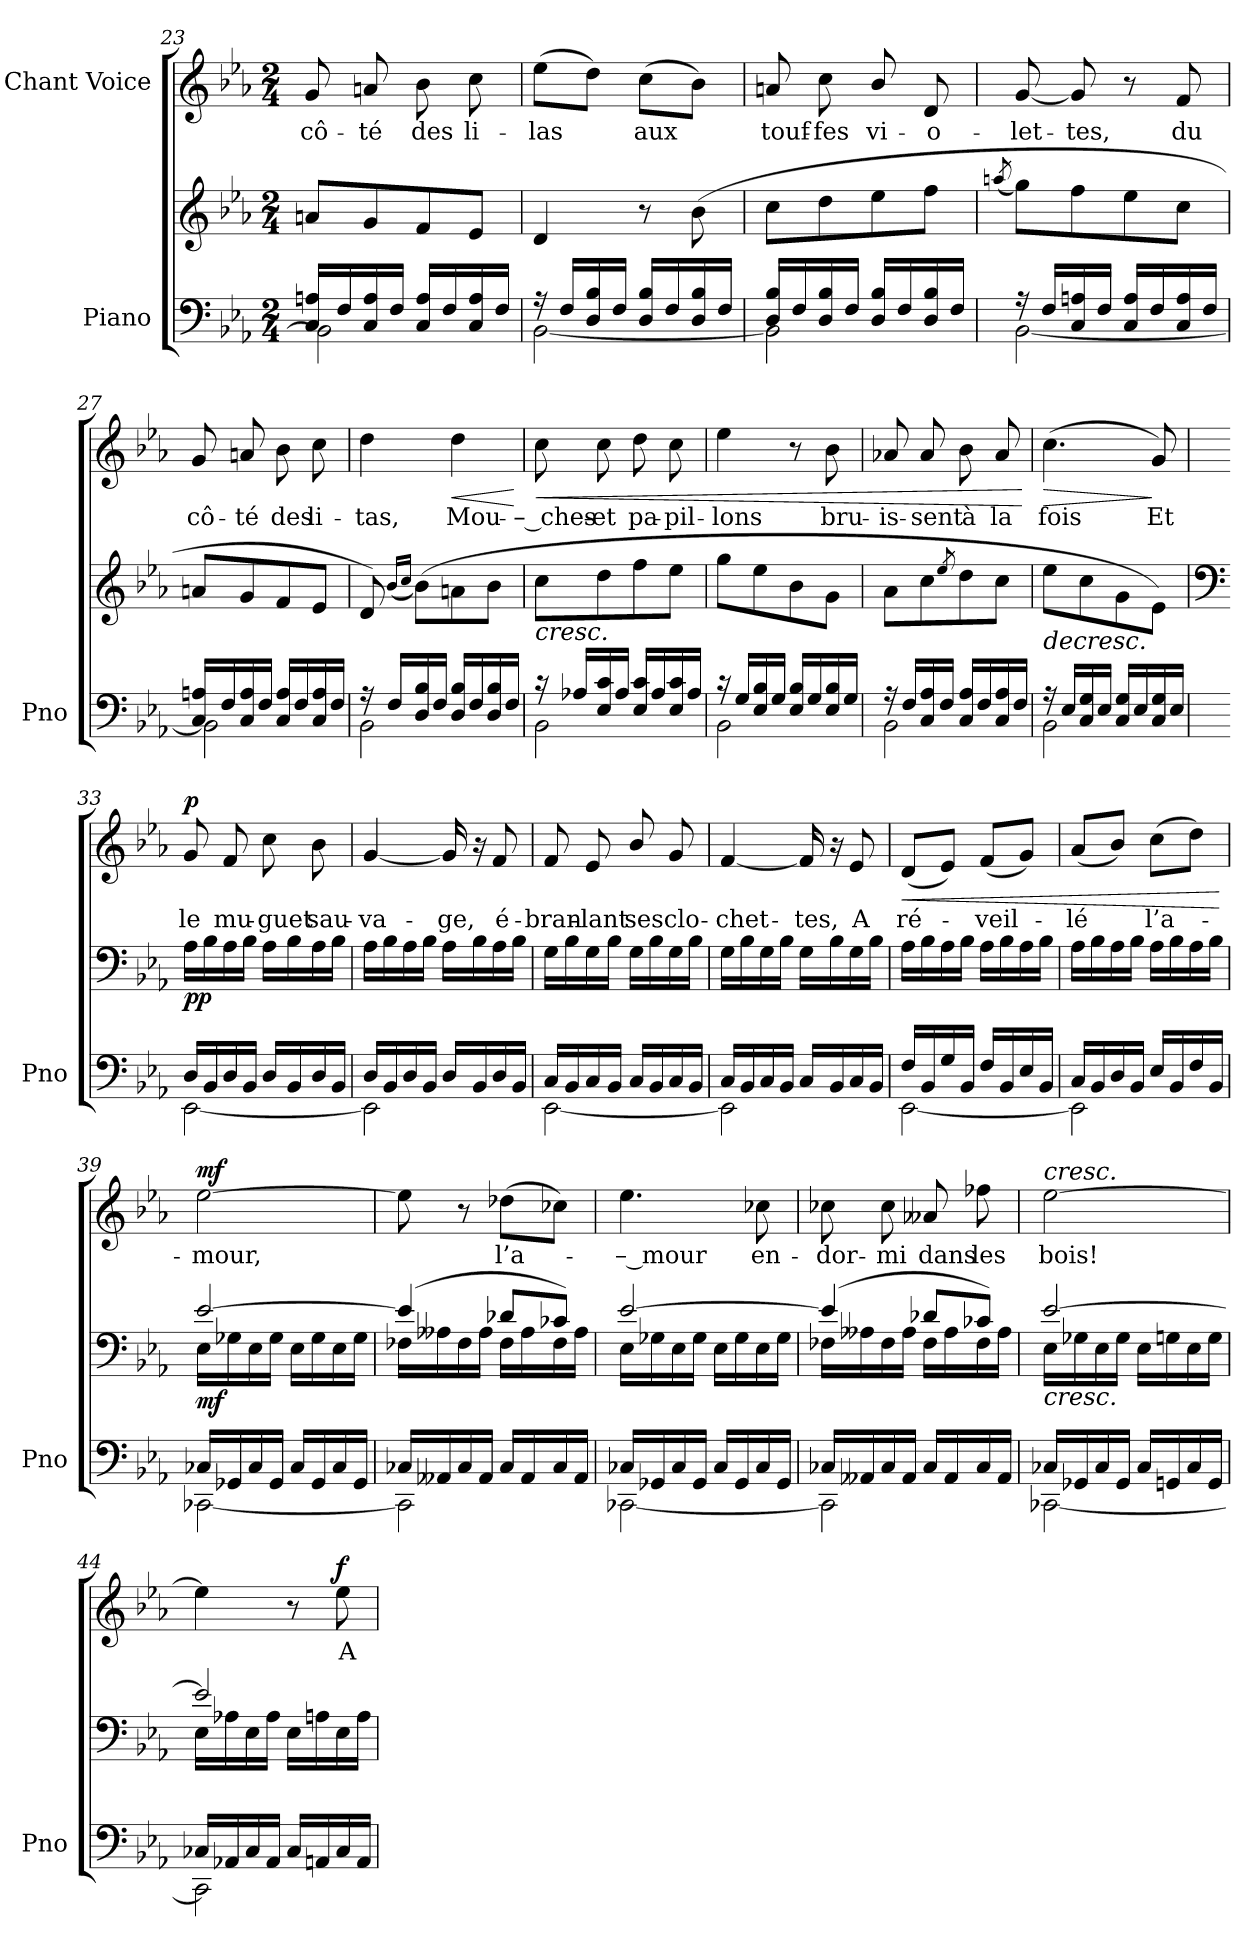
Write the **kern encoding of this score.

**kern	**kern	**dynam	**kern	**text	**dynam
*part2	*part2	*part2	*part1	*part1	*part1
*staff3	*staff2	*staff2/3	*staff1	*staff1	*staff1
*I"Piano	*	*	*I"Chant Voice	*	*
*I'Pno	*	*	*	*	*
*clefF4	*clefG2	*	*clefG2	*	*
*k[b-e-a-]	*k[b-e-a-]	*	*k[b-e-a-]	*	*
*M2/4	*M2/4	*	*M2/4	*	*
=23	=23	=23	=23	=23	=23
*^	*	*	*	*	*
16C/ 16An/LL	2BB-\]	8an/L	.	8g/	cô-	.
16F/	.	.	.	.	.	.
16C/ 16A/	.	8g/	.	8an/	-té	.
16F/JJ	.	.	.	.	.	.
16C/ 16A/LL	.	8f/	.	8b-\	des	.
16F/	.	.	.	.	.	.
16C/ 16A/	.	8e-/J	.	8cc\	li-	.
16F/JJ	.	.	.	.	.	.
=24	=24	=24	=24	=24	=24	=24
16r	[2BB-\	4d/	.	(8ee-\L	-las	.
16F/LL	.	.	.	.	.	.
16D/ 16B-/	.	.	.	8dd\J)	.	.
16F/JJ	.	.	.	.	.	.
16D/ 16B-/LL	.	8r	.	(8cc\L	aux	.
16F/	.	.	.	.	.	.
16D/ 16B-/	.	(8b-\	.	8b-\J)	.	.
16F/JJ	.	.	.	.	.	.
=25	=25	=25	=25	=25	=25	=25
16D/ 16B-/LL	2BB-\]	8cc\L	.	8an/	touf-	.
16F/	.	.	.	.	.	.
16D/ 16B-/	.	8dd\	.	8cc\	-fes	.
16F/JJ	.	.	.	.	.	.
16D/ 16B-/LL	.	8ee-\	.	8b-/	vi-	.
16F/	.	.	.	.	.	.
16D/ 16B-/	.	8ff\J	.	8d/	-o-	.
16F/JJ	.	.	.	.	.	.
=26	=26	=26	=26	=26	=26	=26
.	.	(8qaan/	.	.	.	.
16r	[2BB-\	8gg\L)	.	[8g/	-let-	.
16F/LL	.	.	.	.	.	.
16C/ 16An/	.	8ff\	.	8g/]	-tes,	.
16F/JJ	.	.	.	.	.	.
16C/ 16A/LL	.	8ee-\	.	8r	.	.
16F/	.	.	.	.	.	.
16C/ 16A/	.	8cc\J	.	8f/	du	.
16F/JJ	.	.	.	.	.	.
=27	=27	=27	=27	=27	=27	=27
16C/ 16An/LL	2BB-\]	8an/L	.	8g/	cô-	.
16F/	.	.	.	.	.	.
16C/ 16A/	.	8g/	.	8an/	-té	.
16F/JJ	.	.	.	.	.	.
16C/ 16A/LL	.	8f/	.	8b-\	des	.
16F/	.	.	.	.	.	.
16C/ 16A/	.	8e-/J	.	8cc\	li-	.
16F/JJ	.	.	.	.	.	.
=28	=28	=28	=28	=28	=28	=28
16r	2BB-\	8d/)	.	4dd\	-tas,	.
16F/LL	.	.	.	.	.	.
.	.	(16qb-/LL	.	.	.	.
.	.	16qcc/JJ	.	.	.	.
16D/ 16B-/	.	(8b-\L)	.	.	.	.
16F/JJ	.	.	.	.	.	.
!	!	!	!	!	!	!LO:HP:b
16D/ 16B-/LL	.	8an\	.	4dd\	Mou-	<
16F/	.	.	.	.	.	.
16D/ 16B-/	.	8b-\J	.	.	.	.
16F/JJ	.	.	.	.	.	.
*v	*v	*	*	*	*	*
.	.	.	.	.	[
=29	=29	=29	=29	=29	=29
*^	*	*	*	*	*
!	!	!	!LO:HP:b	!	!	!LO:HP:b
16r	2BB-\	8cc\L	<	8cc\	-– ches-	<
16A-X/LL	.	.	.	.	.	.
16E-/ 16c/	.	8dd\	.	8cc\	-et	.
16A-/JJ	.	.	.	.	.	.
16E-/ 16c/LL	.	8ff\	.	8dd\	pa-	.
16A-/	.	.	.	.	.	.
16E-/ 16c/	.	8ee-\J	.	8cc\	-pil-	.
16A-/JJ	.	.	.	.	.	.
=30	=30	=30	=30	=30	=30	=30
16r	2BB-\	8gg\L	.	4ee-\	-lons	.
16G/LL	.	.	.	.	.	.
16E-/ 16B-/	.	8ee-\	.	.	.	.
16G/JJ	.	.	.	.	.	.
16E-/ 16B-/LL	.	8b-\	.	8r	.	.
16G/	.	.	.	.	.	.
16E-/ 16B-/	.	8g\J	.	8b-\	bru-	.
16G/JJ	.	.	.	.	.	.
=31	=31	=31	=31	=31	=31	=31
16r	2BB-\	8a-\L	.	8a-X/	-is-	.
16F/LL	.	.	.	.	.	.
16C/ 16A-/	.	8cc\	.	8a-/	-sent	.
16F/JJ	.	.	.	.	.	.
.	.	8qee-/	.	.	.	.
16C/ 16A-/LL	.	8dd\	.	8b-\	à	.
16F/	.	.	.	.	.	.
16C/ 16A-/	.	8cc\J	.	8a-/	la	.
16F/JJ	.	.	.	.	.	.
*v	*v	*	*	*	*	*
.	.	.	.	.	[
=32	=32	=32	=32	=32	=32
*^	*	*	*	*	*
!	!	!	!LO:HP:b	!	!	!LO:HP:b
16r	2BB-\	8ee-\L	>	(4.cc\	fois	>
16E-/LL	.	.	.	.	.	.
16C/ 16G/	.	8cc\	.	.	.	.
16E-/JJ	.	.	.	.	.	.
16C/ 16G/LL	.	8g\	.	.	.	.
16E-/	.	.	.	.	.	.
16C/ 16G/	.	8e-\J)	[	8g/)	Et	]
16E-/JJ	.	.	.	.	.	.
=33	=33	=33	=33	=33	=33	=33
*	*	*clefF4	*	*	*	*
!	!	!	!LO:DY:b	!	!	!LO:DY:a
16D/LL	[2EE-\	16A-\LL	pp	8g/	le	p
16BB-/	.	16B-\	.	.	.	.
16D/	.	16A-\	.	8f/	mu-	.
16BB-/JJ	.	16B-\JJ	.	.	.	.
16D/LL	.	16A-\LL	.	8cc\	-guet	.
16BB-/	.	16B-\	.	.	.	.
16D/	.	16A-\	.	8b-\	sau-	.
16BB-/JJ	.	16B-\JJ	.	.	.	.
=34	=34	=34	=34	=34	=34	=34
16D/LL	2EE-\]	16A-\LL	.	[4g/	-va-	.
16BB-/	.	16B-\	.	.	.	.
16D/	.	16A-\	.	.	.	.
16BB-/JJ	.	16B-\JJ	.	.	.	.
16D/LL	.	16A-\LL	.	16g/]	-ge,	.
16BB-/	.	16B-\	.	16r	.	.
16D/	.	16A-\	.	8f/	é-	.
16BB-/JJ	.	16B-\JJ	.	.	.	.
=35	=35	=35	=35	=35	=35	=35
16C/LL	[2EE-\	16G\LL	.	8f/	-bran-	.
16BB-/	.	16B-\	.	.	.	.
16C/	.	16G\	.	8e-/	-lant	.
16BB-/JJ	.	16B-\JJ	.	.	.	.
16C/LL	.	16G\LL	.	8b-/	ses	.
16BB-/	.	16B-\	.	.	.	.
16C/	.	16G\	.	8g/	clo-	.
16BB-/JJ	.	16B-\JJ	.	.	.	.
=36	=36	=36	=36	=36	=36	=36
16C/LL	2EE-\]	16G\LL	.	[4f/	-chet-	.
16BB-/	.	16B-\	.	.	.	.
16C/	.	16G\	.	.	.	.
16BB-/JJ	.	16B-\JJ	.	.	.	.
16C/LL	.	16G\LL	.	16f/]	-tes,	.
16BB-/	.	16B-\	.	16r	.	.
16C/	.	16G\	.	8e-/	A	.
16BB-/JJ	.	16B-\JJ	.	.	.	.
=37	=37	=37	=37	=37	=37	=37
!	!	!	!	!	!	!LO:HP:b
16F/LL	[2EE-\	16A-\LL	.	(8d/L	ré-	<
16BB-/	.	16B-\	.	.	.	.
16G/	.	16A-\	.	8e-/J)	.	.
16BB-/JJ	.	16B-\JJ	.	.	.	.
16F/LL	.	16A-\LL	.	(8f/L	-veil-	.
16BB-/	.	16B-\	.	.	.	.
16E-/	.	16A-\	.	8g/J)	.	.
16BB-/JJ	.	16B-\JJ	.	.	.	.
=38	=38	=38	=38	=38	=38	=38
16C/LL	2EE-\]	16A-\LL	.	(8a-/L	-lé	.
16BB-/	.	16B-\	.	.	.	.
16D/	.	16A-\	.	8b-/J)	.	.
16BB-/JJ	.	16B-\JJ	.	.	.	.
16E-/LL	.	16A-\LL	.	(8cc\L	l’a-	.
16BB-/	.	16B-\	.	.	.	.
16F/	.	16A-\	.	8dd\J)	.	.
16BB-/JJ	.	16B-\JJ	.	.	.	.
*v	*v	*	*	*	*	*
.	.	]	.	.	[
=39	=39	=39	=39	=39	=39
*^	*^	*	*	*	*
!	!	!	!	!LO:DY:b	!	!	!LO:DY:a
16C-X/LL	[2CC-X\	[2e-/	16E-\LL	mf	[2ee-\	-mour,	mf
16GG-X/	.	.	16G-X\	.	.	.	.
16C-/	.	.	16E-\	.	.	.	.
16GG-/JJ	.	.	16G-\JJ	.	.	.	.
16C-/LL	.	.	16E-\LL	.	.	.	.
16GG-/	.	.	16G-\	.	.	.	.
16C-/	.	.	16E-\	.	.	.	.
16GG-/JJ	.	.	16G-\JJ	.	.	.	.
=40	=40	=40	=40	=40	=40	=40	=40
16C-X/LL	2CC-\]	(4e-/]	16F-X\LL	.	8ee-\]	.	.
16AA--X/	.	.	16A--X\	.	.	.	.
16C-/	.	.	16F-\	.	8r	.	.
16AA--/JJ	.	.	16A--\JJ	.	.	.	.
16C-/LL	.	8d-X/L	16F-\LL	.	(8dd-X\L	l’a-	.
16AA--/	.	.	16A--\	.	.	.	.
16C-/	.	8c-X/J)	16F-\	.	8cc-X\J)	.	.
16AA--/JJ	.	.	16A--\JJ	.	.	.	.
=41	=41	=41	=41	=41	=41	=41	=41
16C-X/LL	[2CC-X\	[2e-/	16E-\LL	.	4.ee-\	-– mour	.
16GG-X/	.	.	16G-X\	.	.	.	.
16C-/	.	.	16E-\	.	.	.	.
16GG-/JJ	.	.	16G-\JJ	.	.	.	.
16C-/LL	.	.	16E-\LL	.	.	.	.
16GG-/	.	.	16G-\	.	.	.	.
16C-/	.	.	16E-\	.	8cc-X\	en-	.
16GG-/JJ	.	.	16G-\JJ	.	.	.	.
=42	=42	=42	=42	=42	=42	=42	=42
16C-X/LL	2CC-\]	(4e-/]	16F-X\LL	.	8cc-X\	-dor-	.
16AA--X/	.	.	16A--X\	.	.	.	.
16C-/	.	.	16F-\	.	8cc-\	-mi	.
16AA--/JJ	.	.	16A--\JJ	.	.	.	.
16C-/LL	.	8d-X/L	16F-\LL	.	8a--X/	dans	.
16AA--/	.	.	16A--\	.	.	.	.
16C-/	.	8c-X/J)	16F-\	.	8ff-X\	les	.
16AA--/JJ	.	.	16A--\JJ	.	.	.	.
=43	=43	=43	=43	=43	=43	=43	=43
!	!	!	!	!	!LO:TX:a:i:t=cresc.	!	!
!	!	!LO:TX:b:i:t=cresc.	!	!	!	!	!
16C-X/LL	[2CC-X\	[2e-/	16E-\LL	.	[2ee-\	bois!	.
16GG-X/	.	.	16G-X\	.	.	.	.
16C-/	.	.	16E-\	.	.	.	.
16GG-/JJ	.	.	16G-\JJ	.	.	.	.
16C-/LL	.	.	16E-\LL	.	.	.	.
16GGn/	.	.	16Gn\	.	.	.	.
16C-/	.	.	16E-\	.	.	.	.
16GG/JJ	.	.	16G\JJ	.	.	.	.
=44	=44	=44	=44	=44	=44	=44	=44
16C-X/LL	2CC-\]	2e-/]	16E-\LL	.	4ee-\]	.	.
16AA-X/	.	.	16A-X\	.	.	.	.
16C-/	.	.	16E-\	.	.	.	.
16AA-/JJ	.	.	16A-\JJ	.	.	.	.
16C-/LL	.	.	16E-\LL	.	8r	.	.
16AAn/	.	.	16An\	.	.	.	.
!	!	!	!	!	!	!	!LO:DY:a
16C-/	.	.	16E-\	.	8ee-\	A	f
16AA/JJ	.	.	16A\JJ	.	.	.	.
*v	*v	*	*	*	*	*	*
*	*v	*v	*	*	*	*
=	=	=	=	=	=
*-	*-	*-	*-	*-	*-
